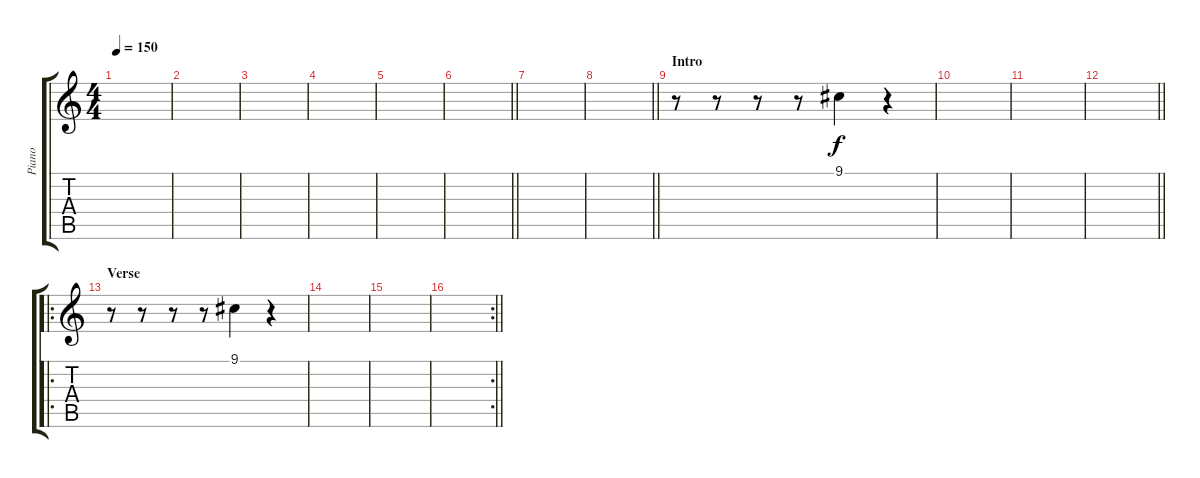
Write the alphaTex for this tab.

\track ("Piano" "Piano") {instrument acousticgrandpiano}
\staff {score tabs}
\tuning (E4 B3 G3 D3 A2 E2) {hide}
\ts (4 4)
\tempo 150
\clef g2
\ks c
|
|
|
|
|
\barLineRight lightlight
|
|
\barLineRight lightlight
|
\section ("" "Intro")
r.8 r.8 r.8 r.8 9.1.4 r.4 |
|
|
\barLineRight lightlight
|
\ro
\section ("" "Verse")
r.8 r.8 r.8 r.8 9.1.4 r.4 |
|
|
\rc 2
\barLineRight lightlight
